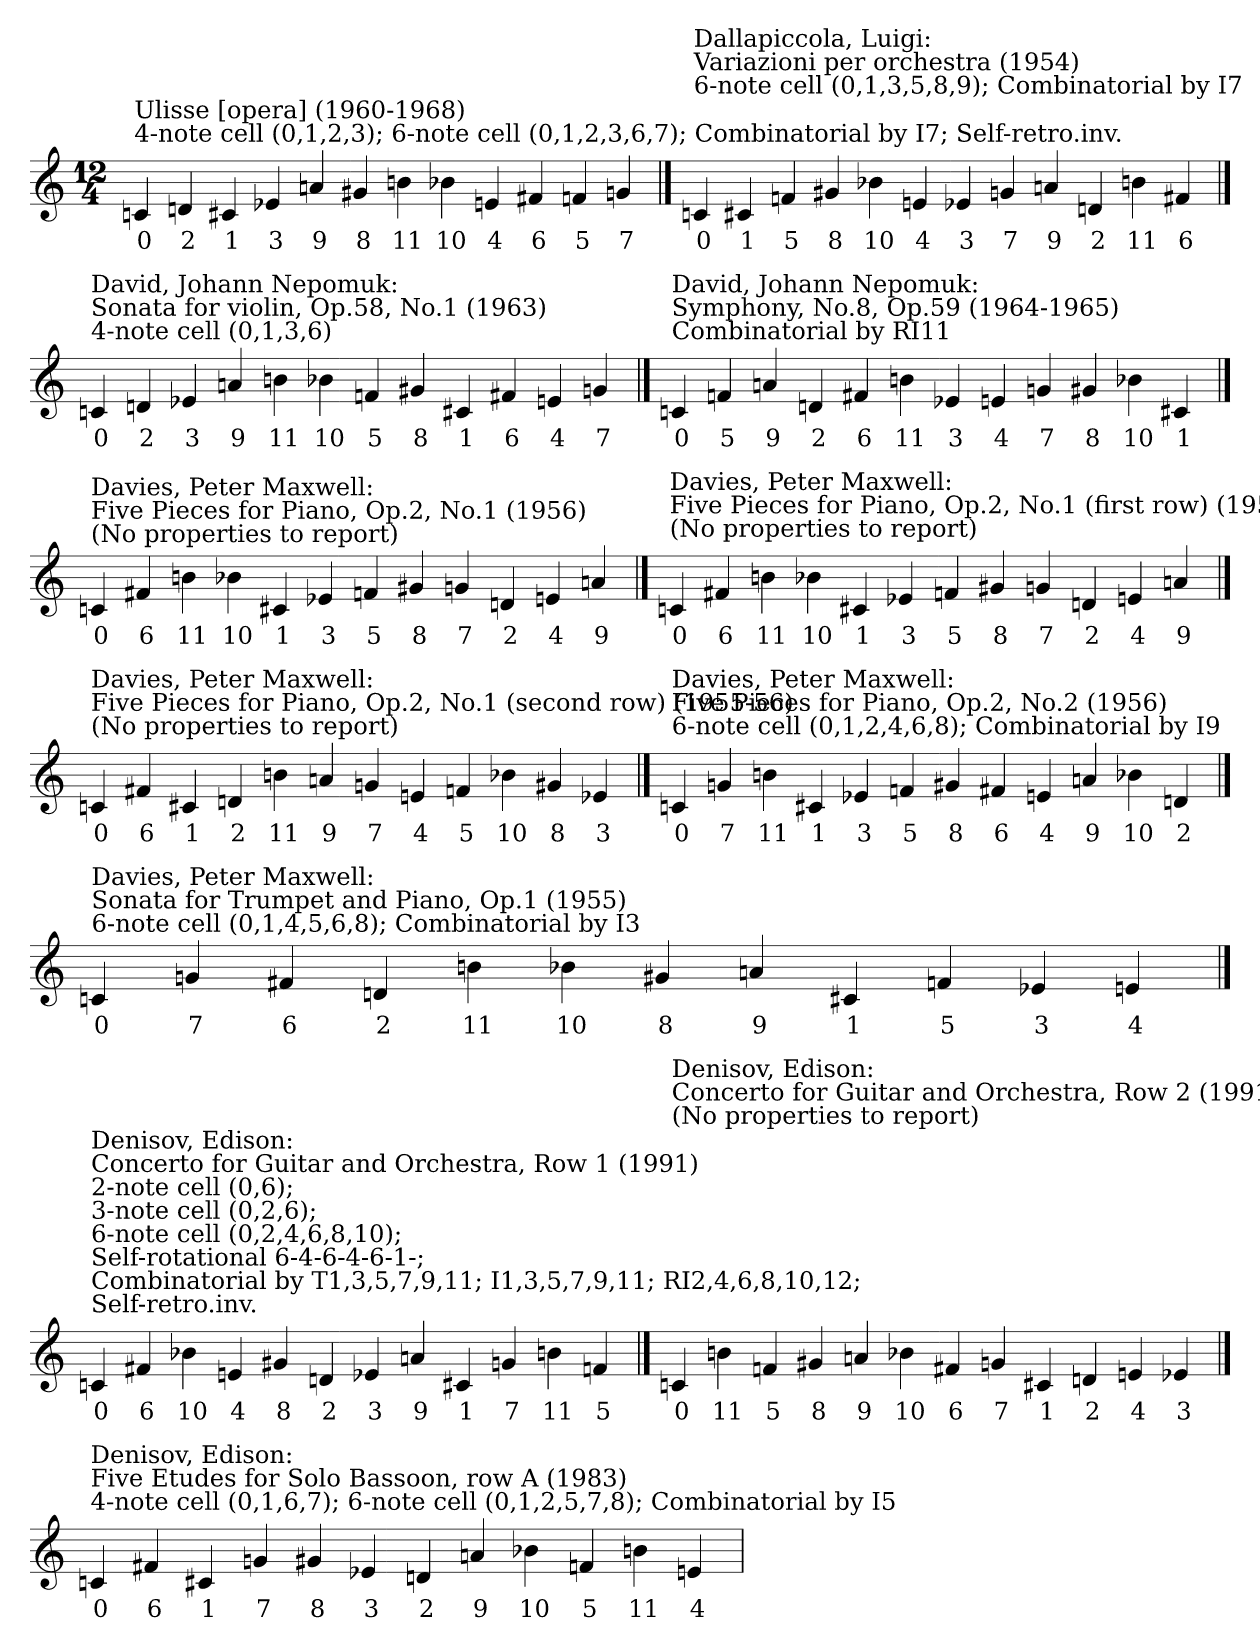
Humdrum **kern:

**kern	**text
*part1	*part1
*staff1	*staff1
!!LO:LB:g=z
*M12/4	*
==157	==157
!LO:TX:t=Dallapiccola, Luigi&colon; \nUlisse [opera] (1960-1968)\n4-note cell (0,1,2,3); 6-note cell (0,1,2,3,6,7); Combinatorial by I7; Self-retro.inv.	!
4cn	0
4dn	2
4c#X	1
4e-X	3
4an	9
4g#X	8
4bn	11
4b-X	10
4en	4
4f#X	6
4fn	5
4gn	7
!!LO:LB:g=z
==158	==158
!LO:TX:t=Dallapiccola, Luigi&colon; \nVariazioni per orchestra (1954)\n6-note cell (0,1,3,5,8,9); Combinatorial by I7	!
4cn	0
4c#X	1
4fn	5
4g#X	8
4b-X	10
4en	4
4e-X	3
4gn	7
4an	9
4dn	2
4bn	11
4f#X	6
!!LO:LB:g=z
==159	==159
!LO:TX:t=David, Johann Nepomuk&colon; \nSonata for violin, Op.58, No.1 (1963)\n4-note cell (0,1,3,6)	!
4cn	0
4dn	2
4e-X	3
4an	9
4bn	11
4b-X	10
4fn	5
4g#X	8
4c#X	1
4f#X	6
4en	4
4gn	7
!!LO:LB:g=z
==160	==160
!LO:TX:t=David, Johann Nepomuk&colon; \nSymphony, No.8, Op.59 (1964-1965)\nCombinatorial by RI11	!
4cn	0
4fn	5
4an	9
4dn	2
4f#X	6
4bn	11
4e-X	3
4en	4
4gn	7
4g#X	8
4b-X	10
4c#X	1
!!LO:LB:g=z
==161	==161
!LO:TX:t=Davies, Peter Maxwell&colon; \nFive Pieces for Piano, Op.2, No.1 (1956)\n(No properties to report)	!
4cn	0
4f#X	6
4bn	11
4b-X	10
4c#X	1
4e-X	3
4fn	5
4g#X	8
4gn	7
4dn	2
4en	4
4an	9
!!LO:LB:g=z
==162	==162
!LO:TX:t=Davies, Peter Maxwell&colon; \nFive Pieces for Piano, Op.2, No.1 (first row) (1955-56)\n(No properties to report)	!
4cn	0
4f#X	6
4bn	11
4b-X	10
4c#X	1
4e-X	3
4fn	5
4g#X	8
4gn	7
4dn	2
4en	4
4an	9
!!LO:LB:g=z
==163	==163
!LO:TX:t=Davies, Peter Maxwell&colon; \nFive Pieces for Piano, Op.2, No.1 (second row) (1955-56)\n(No properties to report)	!
4cn	0
4f#X	6
4c#X	1
4dn	2
4bn	11
4an	9
4gn	7
4en	4
4fn	5
4b-X	10
4g#X	8
4e-X	3
!!LO:LB:g=z
==164	==164
!LO:TX:t=Davies, Peter Maxwell&colon; \nFive Pieces for Piano, Op.2, No.2 (1956)\n6-note cell (0,1,2,4,6,8); Combinatorial by I9	!
4cn	0
4gn	7
4bn	11
4c#X	1
4e-X	3
4fn	5
4g#X	8
4f#X	6
4en	4
4an	9
4b-X	10
4dn	2
!!LO:LB:g=z
==165	==165
!LO:TX:t=Davies, Peter Maxwell&colon; \nSonata for Trumpet and Piano, Op.1 (1955)\n6-note cell (0,1,4,5,6,8); Combinatorial by I3	!
4cn	0
4gn	7
4f#X	6
4dn	2
4bn	11
4b-X	10
4g#X	8
4an	9
4c#X	1
4fn	5
4e-X	3
4en	4
!!LO:LB:g=z
==166	==166
!LO:TX:t=Denisov, Edison&colon; \nConcerto for Guitar and Orchestra, Row 1 (1991)\n2-note cell (0,6); \n3-note cell (0,2,6); \n6-note cell (0,2,4,6,8,10); \nSelf-rotational 6-4-6-4-6-1-; \nCombinatorial by T1,3,5,7,9,11; I1,3,5,7,9,11; RI2,4,6,8,10,12; \nSelf-retro.inv.	!
4cn	0
4f#X	6
4b-X	10
4en	4
4g#X	8
4dn	2
4e-X	3
4an	9
4c#X	1
4gn	7
4bn	11
4fn	5
!!LO:LB:g=z
==167	==167
!LO:TX:t=Denisov, Edison&colon; \nConcerto for Guitar and Orchestra, Row 2 (1991)\n(No properties to report)	!
4cn	0
4bn	11
4fn	5
4g#X	8
4an	9
4b-X	10
4f#X	6
4gn	7
4c#X	1
4dn	2
4en	4
4e-X	3
!!LO:LB:g=z
==168	==168
!LO:TX:t=Denisov, Edison&colon; \nFive Etudes for Solo Bassoon, row A (1983)\n4-note cell (0,1,6,7); 6-note cell (0,1,2,5,7,8); Combinatorial by I5	!
4cn	0
4f#X	6
4c#X	1
4gn	7
4g#X	8
4e-X	3
4dn	2
4an	9
4b-X	10
4fn	5
4bn	11
4en	4
=	=
*-	*-
